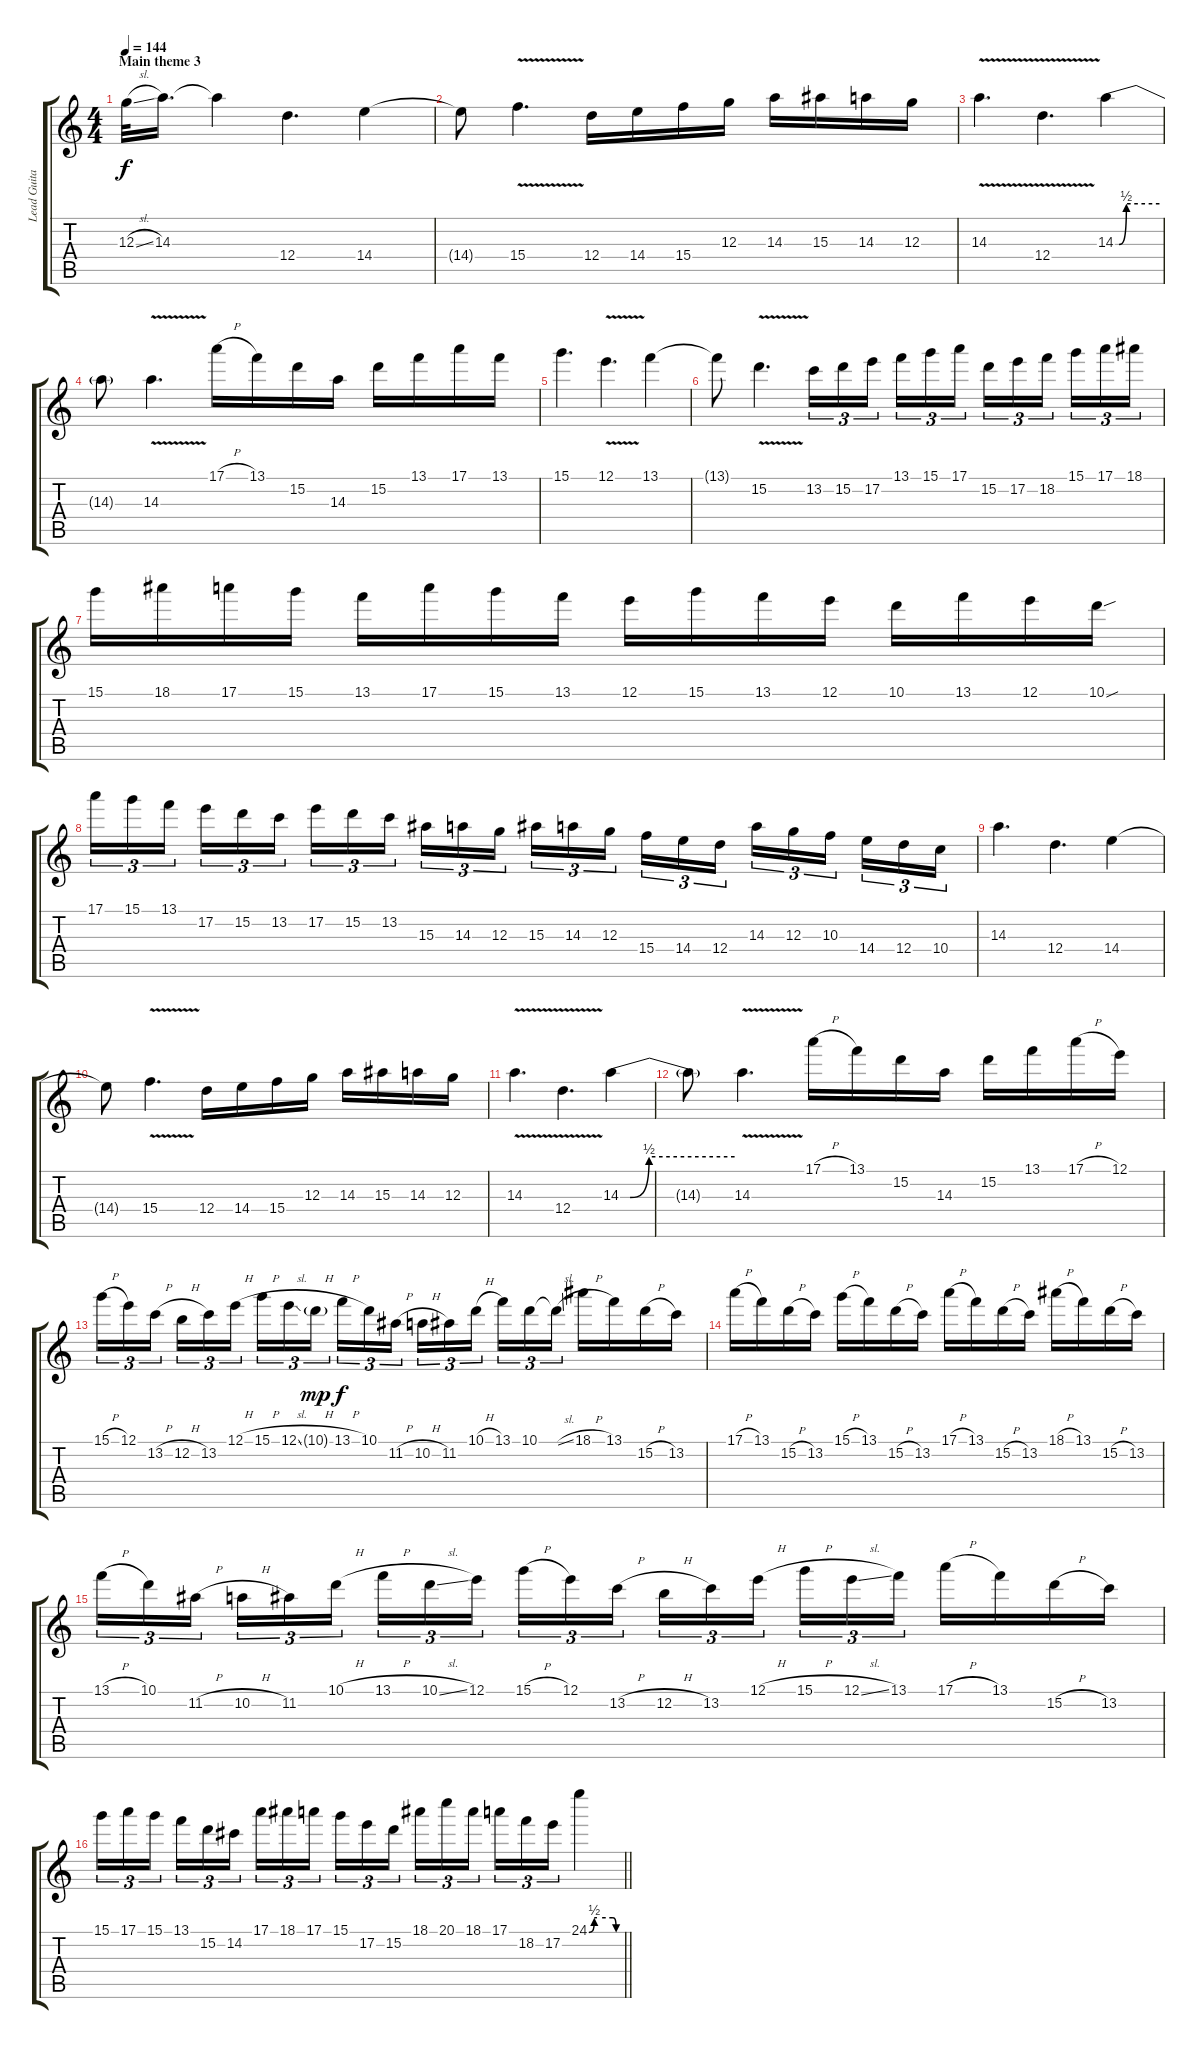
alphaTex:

\track ("Lead Guitar 1" "Lead Guita") {instrument distortionguitar}
\staff {score tabs}
\tuning (E4 B3 G3 D3 A2 E2) {hide}
\ts (4 4)
\section ("" "Main theme 3")
\tempo 144
\clef g2
\ks c
12.3{sl}.32{dy f} 14.3.16{d} 14.3{t}.4 12.4.4{d} 14.4.4 |
14.4{t}.8 15.4{v}.4{d} 12.4.16 14.4.16 15.4.16 12.3.16 14.3.16 15.3.16 14.3.16 12.3.16 |
14.3{v}.4{d} 12.4{v}.4{d} 14.3{be (custom 0 0 5 0 15 2 60 2)}.4 |
14.3{t}.8 14.3{v}.4{d} 17.1{h}.16 13.1.16 15.2.16 14.3.16 15.2.16 13.1.16 17.1.16 13.1.16 |
15.1.4{d} 12.1{v}.4{d} 13.1.4 |
13.1{t}.8 15.2{v}.4{d} 13.2.16{tu (3 2)} 15.2.16{tu (3 2)} 17.2.16{tu (3 2) beam splitsecondary} 13.1.16{tu (3 2)} 15.1.16{tu (3 2)} 17.1.16{tu (3 2)} 15.2.16{tu (3 2)} 17.2.16{tu (3 2)} 18.2.16{tu (3 2) beam splitsecondary} 15.1.16{tu (3 2)} 17.1.16{tu (3 2)} 18.1.16{tu (3 2)} |
15.1.16 18.1.16 17.1.16 15.1.16 13.1.16 17.1.16 15.1.16 13.1.16 12.1.16 15.1.16 13.1.16 12.1.16 10.1.16 13.1.16 12.1.16 10.1{sou}.16 |
17.1.16{tu (3 2)} 15.1.16{tu (3 2)} 13.1.16{tu (3 2) beam splitsecondary} 17.2.16{tu (3 2)} 15.2.16{tu (3 2)} 13.2.16{tu (3 2)} 17.2.16{tu (3 2)} 15.2.16{tu (3 2)} 13.2.16{tu (3 2) beam splitsecondary} 15.3.16{tu (3 2)} 14.3.16{tu (3 2)} 12.3.16{tu (3 2)} 15.3.16{tu (3 2)} 14.3.16{tu (3 2)} 12.3.16{tu (3 2) beam splitsecondary} 15.4.16{tu (3 2)} 14.4.16{tu (3 2)} 12.4.16{tu (3 2)} 14.3.16{tu (3 2)} 12.3.16{tu (3 2)} 10.3.16{tu (3 2) beam splitsecondary} 14.4.16{tu (3 2)} 12.4.16{tu (3 2)} 10.4.16{tu (3 2)} |
14.3.4{d} 12.4.4{d} 14.4.4 |
14.4{t}.8 15.4{v}.4{d} 12.4.16 14.4.16 15.4.16 12.3.16 14.3.16 15.3.16 14.3.16 12.3.16 |
14.3{v}.4{d} 12.4{v}.4{d} 14.3{be (custom 0 0 5 0 15 2 60 2)}.4 |
14.3{t}.8 14.3{v}.4{d} 17.1{h}.16 13.1.16 15.2.16 14.3.16 15.2.16 13.1.16 17.1{h}.16 12.1.16 |
15.1{h}.16{tu (3 2)} 12.1.16{tu (3 2)} 13.2{h}.16{tu (3 2) beam splitsecondary} 12.2{h}.16{tu (3 2)} 13.2.16{tu (3 2)} 12.1{h}.16{tu (3 2)} 15.1{h}.16{tu (3 2)} 12.1{sl}.16{tu (3 2)} 10.1{h g}.16{tu (3 2) dy mp beam splitsecondary} 13.1{h}.16{tu (3 2) dy f} 10.1.16{tu (3 2)} 11.2{h}.16{tu (3 2)} 10.2{h}.16{tu (3 2)} 11.2.16{tu (3 2)} 10.1{h}.16{tu (3 2) beam splitsecondary} 13.1.16{tu (3 2)} 10.1.16{tu (3 2)} 10.1{sl t}.16{tu (3 2)} 18.1{h}.16 13.1.16 15.2{h}.16 13.2.16 |
17.1{h}.16 13.1.16 15.2{h}.16 13.2.16 15.1{h}.16 13.1.16 15.2{h}.16 13.2.16 17.1{h}.16 13.1.16 15.2{h}.16 13.2.16 18.1{h}.16 13.1.16 15.2{h}.16 13.2.16 |
13.1{h}.16{tu (3 2)} 10.1.16{tu (3 2)} 11.2{h}.16{tu (3 2) beam splitsecondary} 10.2{h}.16{tu (3 2)} 11.2.16{tu (3 2)} 10.1{h}.16{tu (3 2)} 13.1{h}.16{tu (3 2)} 10.1{sl}.16{tu (3 2)} 12.1.16{tu (3 2) beam splitsecondary} 15.1{h}.16{tu (3 2)} 12.1.16{tu (3 2)} 13.2{h}.16{tu (3 2)} 12.2{h}.16{tu (3 2)} 13.2.16{tu (3 2)} 12.1{h}.16{tu (3 2) beam splitsecondary} 15.1{h}.16{tu (3 2)} 12.1{sl}.16{tu (3 2)} 13.1.16{tu (3 2)} 17.1{h}.16 13.1.16 15.2{h}.16 13.2.16 |
\barLineRight lightlight
15.1.16{tu (3 2)} 17.1.16{tu (3 2)} 15.1.16{tu (3 2) beam splitsecondary} 13.1.16{tu (3 2)} 15.2.16{tu (3 2)} 14.2.16{tu (3 2)} 17.1.16{tu (3 2)} 18.1.16{tu (3 2)} 17.1.16{tu (3 2) beam splitsecondary} 15.1.16{tu (3 2)} 17.2.16{tu (3 2)} 15.2.16{tu (3 2)} 18.1.16{tu (3 2)} 20.1.16{tu (3 2)} 18.1.16{tu (3 2) beam splitsecondary} 17.1.16{tu (3 2)} 18.2.16{tu (3 2)} 17.2.16{tu (3 2)} 24.1{be (custom 0 0 10 2 15 2 45 2 51 0 60 0)}.4
